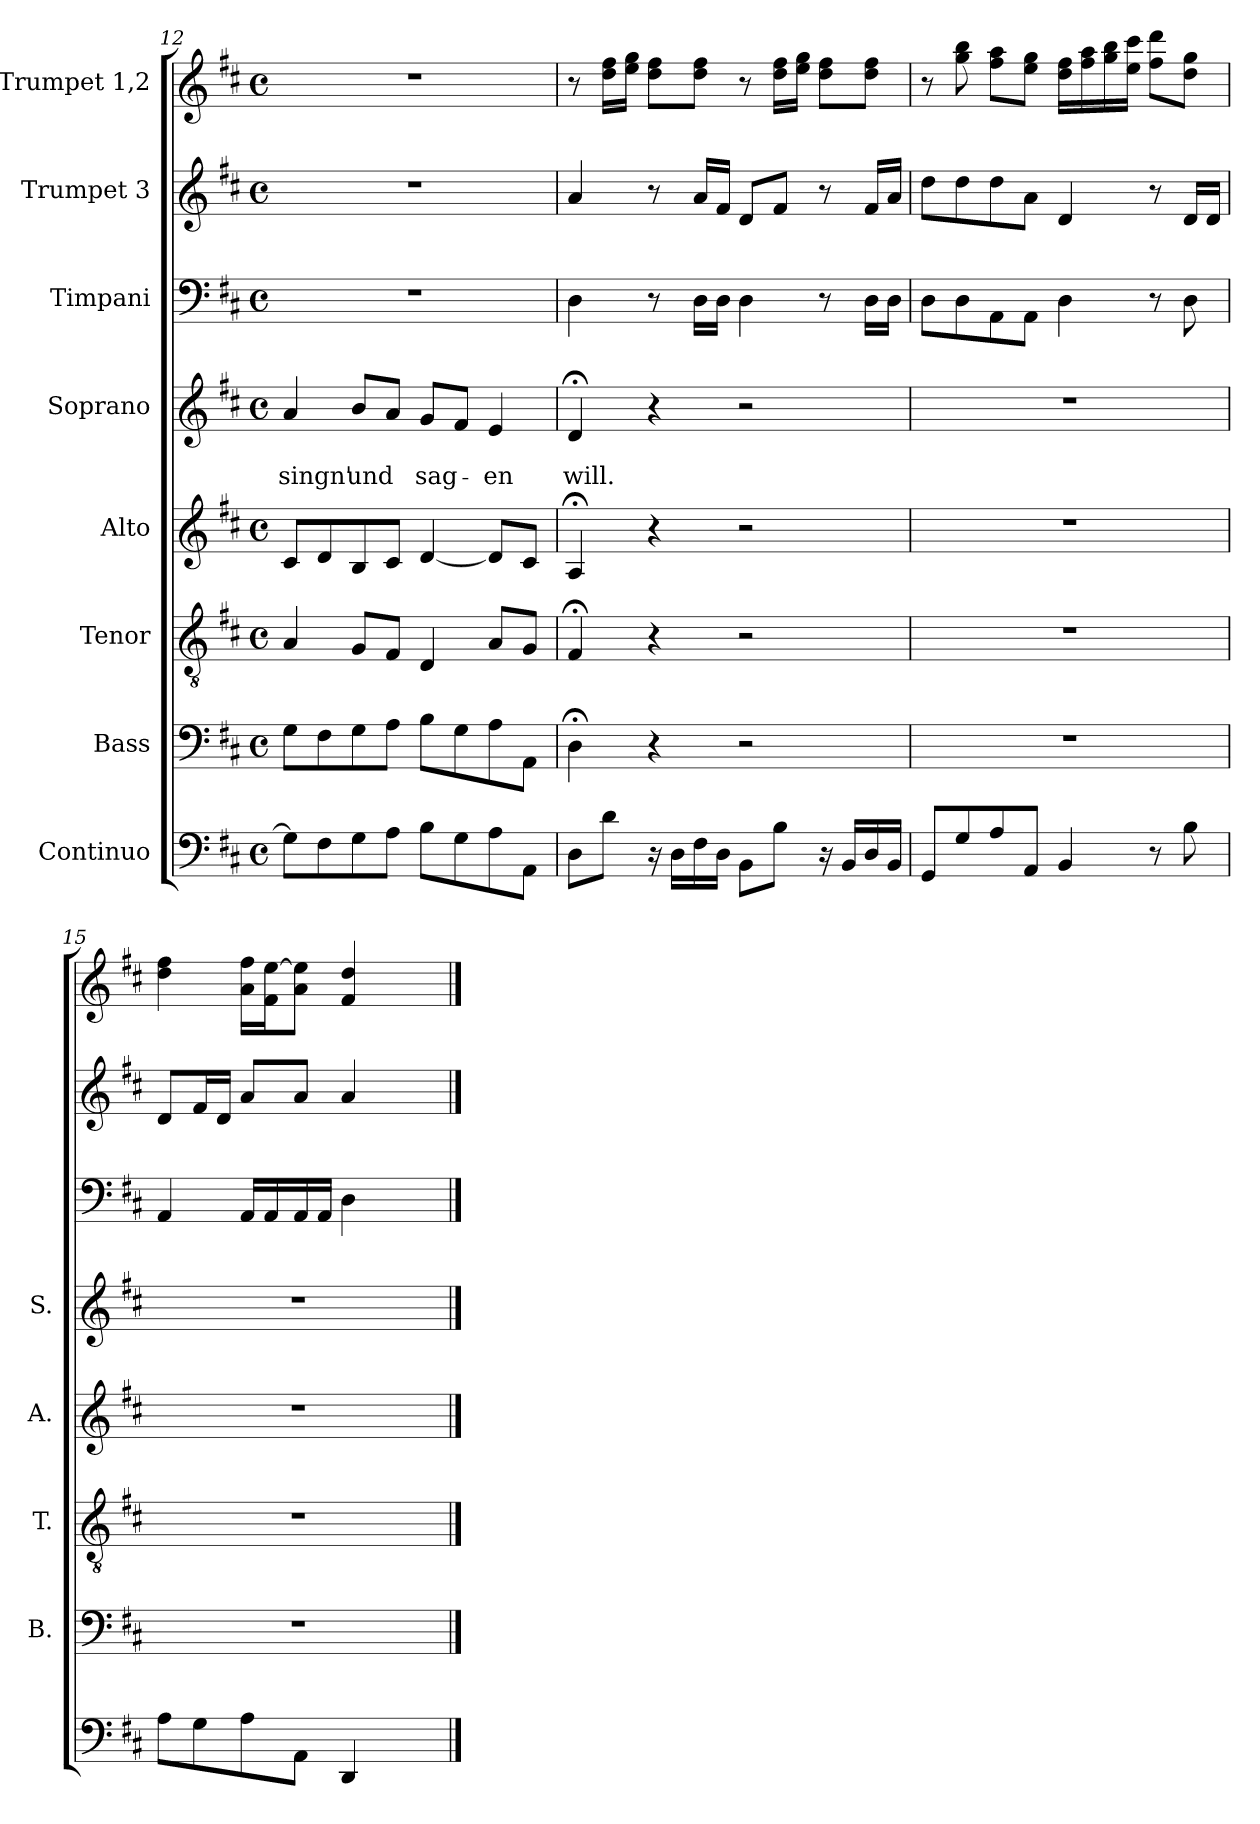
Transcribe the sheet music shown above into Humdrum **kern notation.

**kern	**kern	**kern	**kern	**kern	**text	**text	**kern	**kern	**kern
*part8	*part7	*part6	*part5	*part4	*part4	*part4	*part3	*part2	*part1
*staff8	*staff7	*staff6	*staff5	*staff4	*staff4	*staff4	*staff3	*staff2	*staff1
*I"Continuo	*I"Bass	*I"Tenor	*I"Alto	*I"Soprano	*	*	*I"Timpani	*I"Trumpet 3	*I"Trumpet 1,2
*	*I'B.	*I'T.	*I'A.	*I'S.	*	*	*	*	*
!!LO:PB:g=z
*clefF4	*clefF4	*clefGv2	*clefG2	*clefG2	*	*	*clefF4	*clefG2	*clefG2
*k[f#c#]	*k[f#c#]	*k[f#c#]	*k[f#c#]	*k[f#c#]	*	*	*k[f#c#]	*k[f#c#]	*k[f#c#]
*D:	*D:	*D:	*D:	*D:	*	*	*D:	*D:	*D:
*M4/4	*M4/4	*M4/4	*M4/4	*M4/4	*	*	*M4/4	*M4/4	*M4/4
*met(c)	*met(c)	*met(c)	*met(c)	*met(c)	*	*	*met(c)	*met(c)	*met(c)
=12	=12	=12	=12	=12	=12	=12	=12	=12	=12
8G\L]	8G\L	4A/	8c#/L	4a/	.	singn'	1r	1r	1r
8F#\	8F#\	.	8d/	.	.	.	.	.	.
8G\	8G\	8G/L	8B/	8b/L	.	und	.	.	.
8A\J	8A\J	8F#/J	8c#/J	8a/J	.	.	.	.	.
8B\L	8B\L	4D/	[4d/	8g/L	.	sag-	.	.	.
8G\	8G\	.	.	8f#/J	.	.	.	.	.
8A\	8A\	8A/L	8d/L]	4e/	.	-en	.	.	.
8AA\J	8AA\J	8G/J	8c#/J	.	.	.	.	.	.
=13	=13	=13	=13	=13	=13	=13	=13	=13	=13
8D\L	4D;<\	4F#;</	4A;</	4d;</	.	will.	4D\	4a/	8r
8d\J	.	.	.	.	.	.	.	.	16dd\ 16ff#\LL
.	.	.	.	.	.	.	.	.	16ee\ 16gg\JJ
16r	4r	4r	4r	4r	.	.	8r	8r	8dd\ 8ff#\L
16D\LL	.	.	.	.	.	.	.	.	.
16F#\	.	.	.	.	.	.	16D\LL	16a/LL	8dd\ 8ff#\J
16D\JJ	.	.	.	.	.	.	16D\JJ	16f#/JJ	.
8BB\L	2r	2r	2r	2r	.	.	4D\	8d/L	8r
8B\J	.	.	.	.	.	.	.	8f#/J	16dd\ 16ff#\LL
.	.	.	.	.	.	.	.	.	16ee\ 16gg\JJ
16r	.	.	.	.	.	.	8r	8r	8dd\ 8ff#\L
16BB/LL	.	.	.	.	.	.	.	.	.
16D/	.	.	.	.	.	.	16D\LL	16f#/LL	8dd\ 8ff#\J
16BB/JJ	.	.	.	.	.	.	16D\JJ	16a/JJ	.
=14	=14	=14	=14	=14	=14	=14	=14	=14	=14
8GG/L	1r	1r	1r	1r	.	.	8D\L	8dd\L	8r
8G/	.	.	.	.	.	.	8D\	8dd\	8gg\ 8bb\
8A/	.	.	.	.	.	.	8AA\	8dd\	8ff#\ 8aa\L
8AA/J	.	.	.	.	.	.	8AA\J	8a\J	8ee\ 8gg\J
4BB/	.	.	.	.	.	.	4D\	4d/	16dd\ 16ff#\LL
.	.	.	.	.	.	.	.	.	16ff#\ 16aa\
.	.	.	.	.	.	.	.	.	16gg\ 16bb\
.	.	.	.	.	.	.	.	.	16ee\ 16ccc#\JJ
8r	.	.	.	.	.	.	8r	8r	8ff#\ 8ddd\L
8B\	.	.	.	.	.	.	8D\	16d/LL	8dd\ 8gg\J
.	.	.	.	.	.	.	.	16d/JJ	.
=15	=15	=15	=15	=15	=15	=15	=15	=15	=15
8A\L	1r	1r	1r	1r	.	.	4AA/	8d/L	4dd\ 4ff#\
8G\	.	.	.	.	.	.	.	16f#/L	.
.	.	.	.	.	.	.	.	16d/JJ	.
8A\	.	.	.	.	.	.	16AA/LL	8a/L	16a\ 16ff#\LL
.	.	.	.	.	.	.	16AA/	.	16f#\ [16ee\J
8AA\J	.	.	.	.	.	.	16AA/	8a/J	8a\ 8ee\]J
.	.	.	.	.	.	.	16AA/JJ	.	.
4DD/	.	.	.	.	.	.	4D\	4a/	4f#/ 4dd/
4ryy	.	.	.	.	.	.	4ryy	4ryy	4ryy
==	==	==	==	==	==	==	==	==	==
*-	*-	*-	*-	*-	*-	*-	*-	*-	*-
